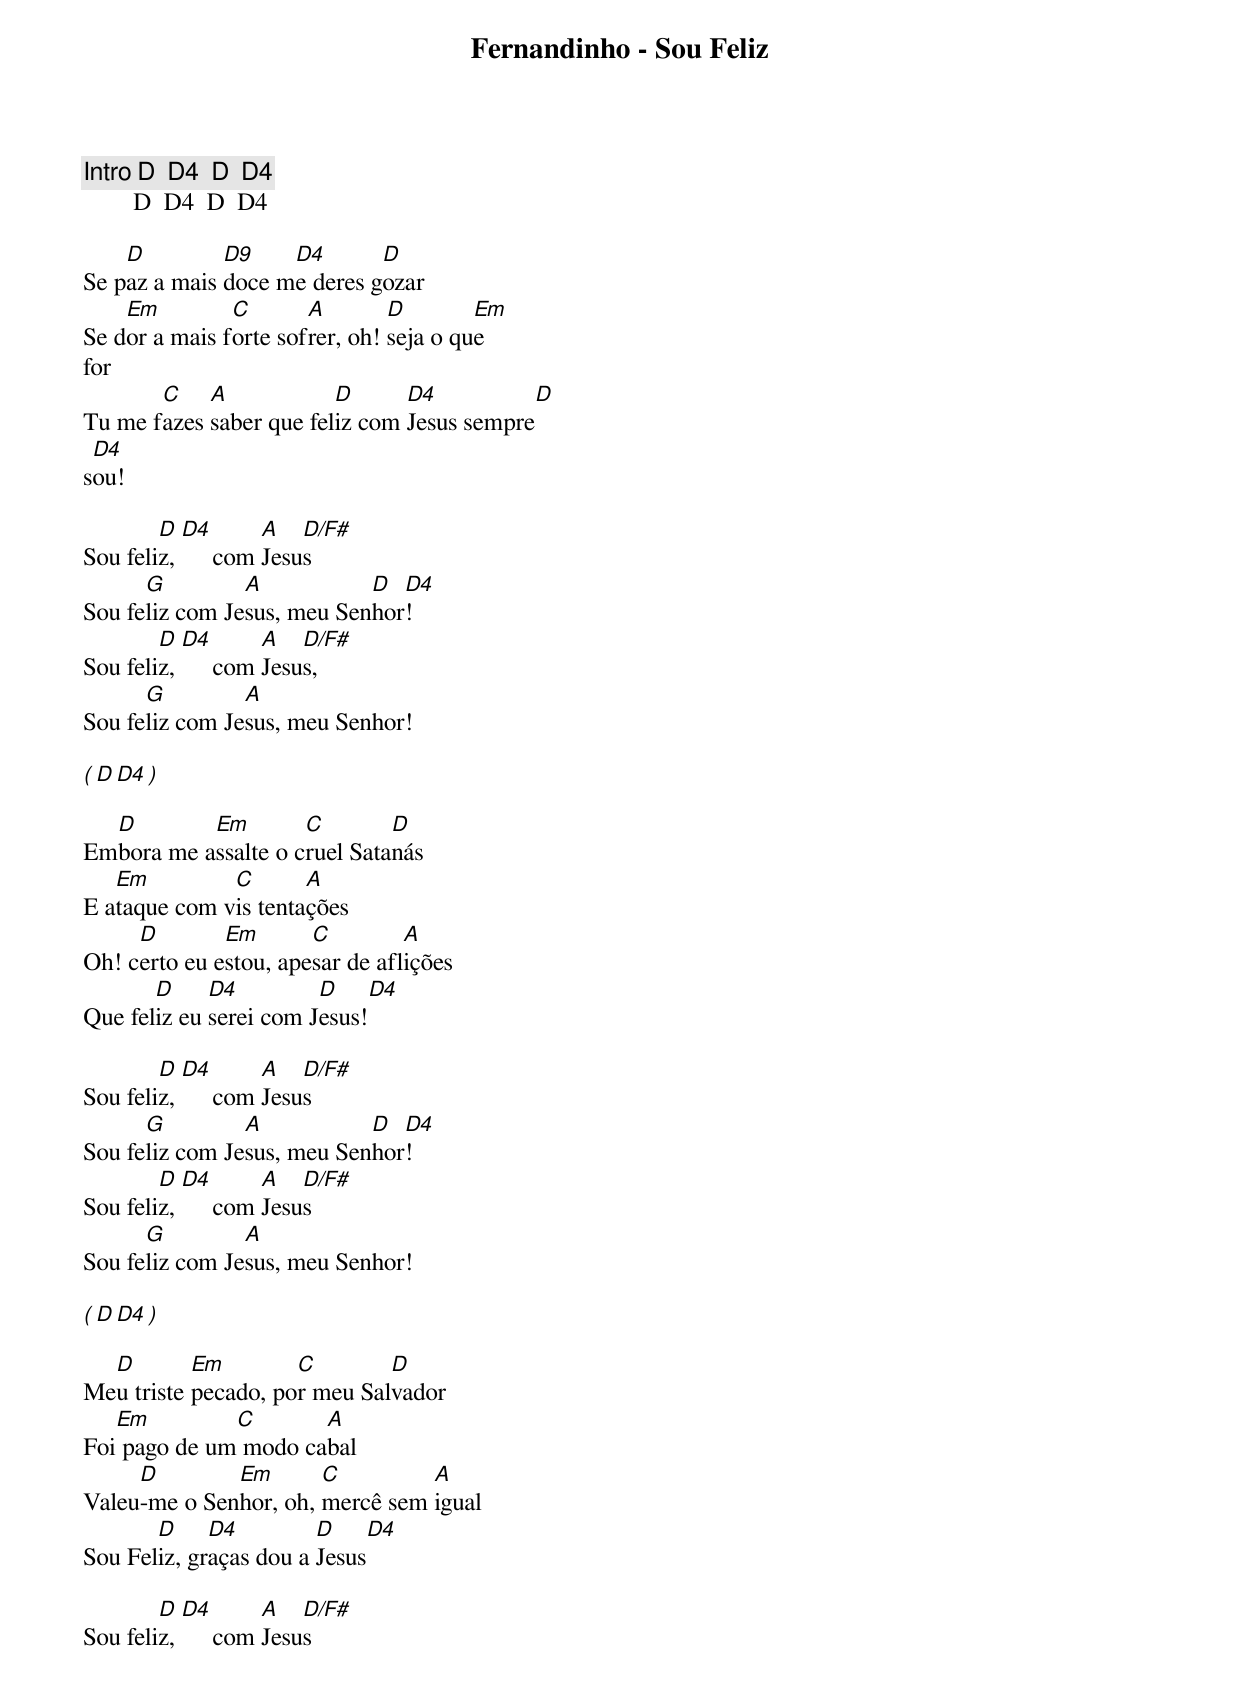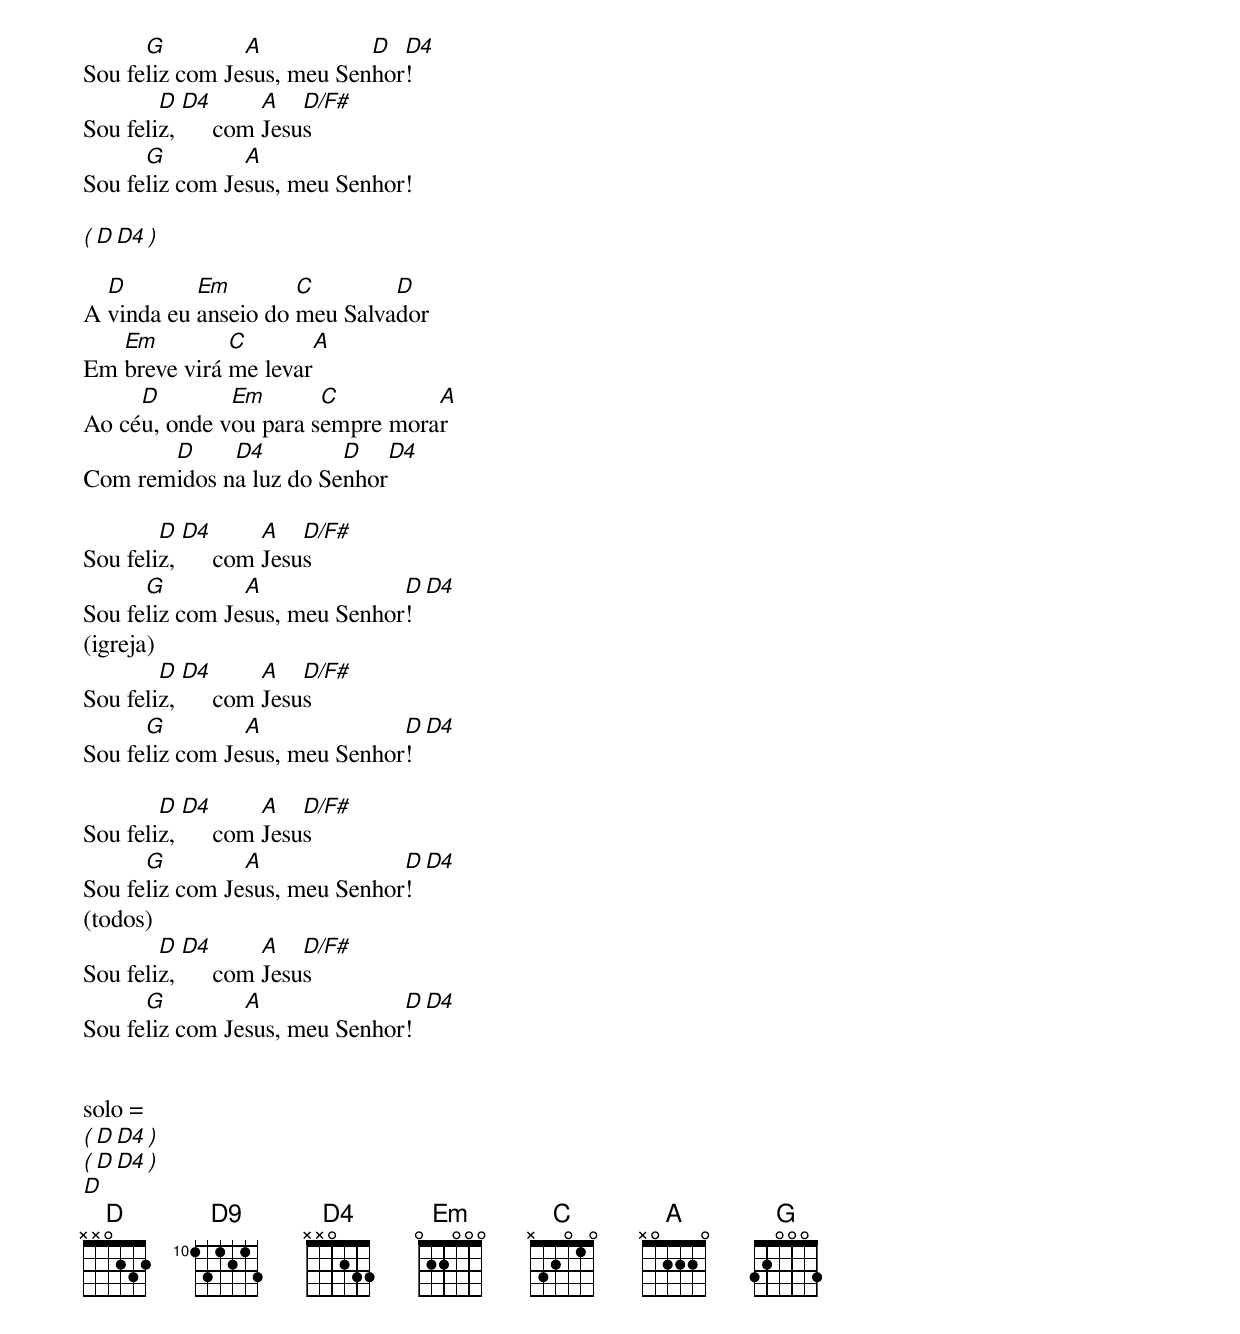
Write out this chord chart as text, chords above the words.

Fernandinho - Sou Feliz

[Intro] D  D4  D  D4
        D  D4  D  D4

    D         D9    D4       D
Se paz a mais doce me deres gozar
    Em         C       A        D        Em
Se dor a mais forte sofrer, oh! seja o que
for
       C    A            D      D4          D
Tu me fazes saber que feliz com Jesus sempre
 D4
sou!

        D  D4       A   D/F#
Sou feliz,      com Jesus
      G         A           D  D4
Sou feliz com Jesus, meu Senhor!
        D  D4       A   D/F#
Sou feliz,      com Jesus,
      G         A
Sou feliz com Jesus, meu Senhor!

( D  D4 )

  D        Em        C        D
Embora me assalte o cruel Satanás
   Em         C       A
E ataque com vis tentações
     D        Em       C         A
Oh! certo eu estou, apesar de aflições
       D     D4         D    D4
Que feliz eu serei com Jesus!

        D  D4       A   D/F#
Sou feliz,      com Jesus
      G         A           D  D4
Sou feliz com Jesus, meu Senhor!
        D  D4       A   D/F#
Sou feliz,      com Jesus
      G         A
Sou feliz com Jesus, meu Senhor!

( D  D4 )

  D        Em        C        D
Meu triste pecado, por meu Salvador
   Em         C       A
Foi pago de um modo cabal
     D        Em       C         A
Valeu-me o Senhor, oh, mercê sem igual
       D     D4         D    D4
Sou Feliz, graças dou a Jesus

        D  D4       A   D/F#
Sou feliz,      com Jesus
      G         A           D  D4
Sou feliz com Jesus, meu Senhor!
        D  D4       A   D/F#
Sou feliz,      com Jesus
      G         A
Sou feliz com Jesus, meu Senhor!

( D  D4 )

  D        Em        C        D
A vinda eu anseio do meu Salvador
   Em         C       A
Em breve virá me levar
     D        Em       C         A
Ao céu, onde vou para sempre morar
       D     D4         D    D4
Com remidos na luz do Senhor

        D  D4       A   D/F#
Sou feliz,      com Jesus
      G         A              D  D4
Sou feliz com Jesus, meu Senhor!
(igreja)
        D  D4       A   D/F#
Sou feliz,      com Jesus
      G         A              D  D4
Sou feliz com Jesus, meu Senhor!

        D  D4       A   D/F#
Sou feliz,      com Jesus
      G         A              D  D4
Sou feliz com Jesus, meu Senhor!
(todos)
        D  D4       A   D/F#
Sou feliz,      com Jesus
      G         A              D  D4
Sou feliz com Jesus, meu Senhor!


solo =
( D  D4 )
( D  D4 )
D
